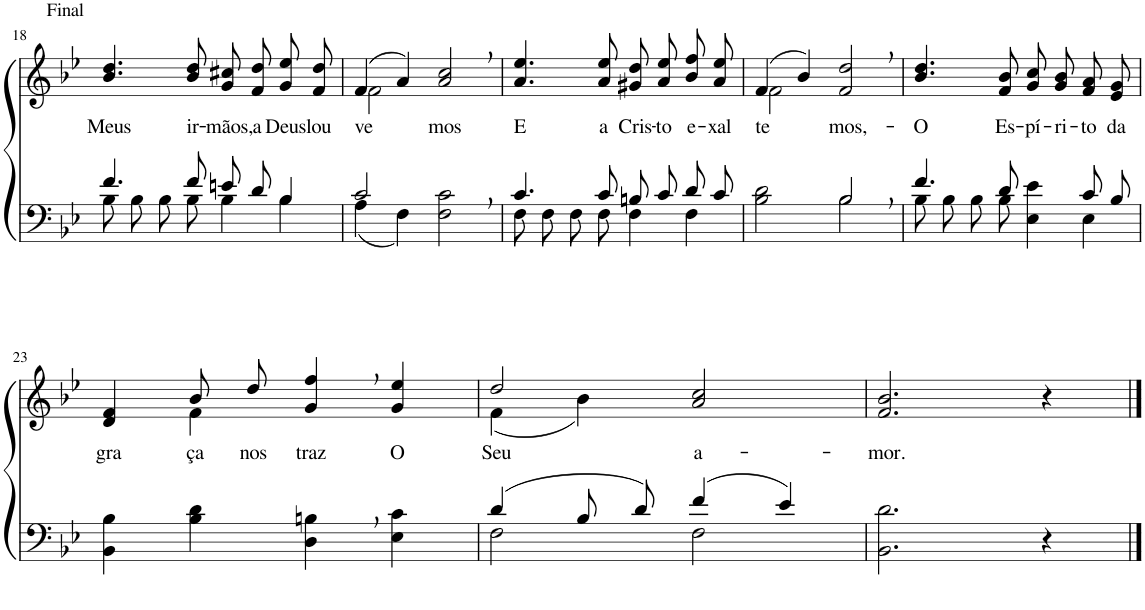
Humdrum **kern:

**kern	**kern	**text
*part2	*part1	*part1
*staff2	*staff1	*staff1
*I"Parte III e IV	*I"Parte I e II	*
!!LO:PB:g=z
*clefF4	*clefG2	*
*Trd2c3	*Trd2c3	*
*k[b-e-]	*k[b-e-]	*
*M4/4	*M4/4	*
=18	=18	=18
*^	*	*
!	!	!LO:TX:a:t=Final	!
!	!	!	!LO:LY:b
4.f/	8B-\L	4.b-/ 4.dd/	Meus
.	8B-\J	.	.
.	8B-\L	.	.
!	!	!	!LO:LY:b
8f/	8B-\J	8b-/ 8dd/	ir-
!	!	!	!LO:LY:b
8en/L	4B-\	8g\ 8cc#X\L	-mãos,
!	!	!	!LO:LY:b
8d/J	.	8f\ 8dd\J	a
!	!	!	!LO:LY:b
4B-/	4B-\	8g\ 8ee-\L	Deus
!	!	!	!LO:LY:b
.	.	8f\ 8dd\J	lou-
=19	=19	=19	=19
*	*	*^	*
!	!	!	!	!LO:LY:b
2c/	4A\	(4f/	2f\	-ve-
.	4F\	4a/)	.	.
!	!	!	!	!LO:LY:b
2ryy	2F\ 2c\	2a/, 2cc/,	2ryy	-mos
=20	=20	=20	=20	=20
!	!	!	!	!LO:LY:b
*	*	*v	*v	*
4.c/	8F\L	4.a/ 4.ee-/	E
.	8F\J	.	.
.	8F\L	.	.
!	!	!	!LO:LY:b
8c/	8F\J	8a/ 8ee-/	a
!	!	!	!LO:LY:b
8Bn/L	4F\	8g#X\ 8dd\L	Cris-
!	!	!	!LO:LY:b
8c/J	.	8a\ 8ee-\J	-to
!	!	!	!LO:LY:b
8d/L	4F\	8b-\ 8ff\L	e-
!	!	!	!LO:LY:b
8c/J	.	8a\ 8ee-\J	-xal-
=21	=21	=21	=21
*	*	*^	*
!	!	!	!	!LO:LY:b
2B-\ 2d\	2ryy	(4f/	2f\	-te-
.	.	4b-/)	.	.
!	!	!	!	!LO:LY:b
2B-,\	2B-/	2f/, 2dd/,	2ryy	-mos,-
=22	=22	=22	=22	=22
!	!	!	!	!LO:LY:b
*	*	*v	*v	*
4.f/	8B-\L	4.b-/ 4.dd/	-O
.	8B-\J	.	.
.	8B-\L	.	.
!	!	!	!LO:LY:b
8d/	8B-\J	8f/ 8b-/	Es-
!	!	!	!LO:LY:b
4E-\ 4e-\	4ryy	8g/ 8cc/L	-pí-
!	!	!	!LO:LY:b
.	.	8g/ 8b-/J	-ri-
!	!	!	!LO:LY:b
8c/L	4E-\	8f/ 8a/L	-to
!	!	!	!LO:LY:b
8B-/J	.	8e-/ 8g/J	da
*v	*v	*	*
!!LO:LB:g=z
=23	=23	=23
!	!	!LO:LY:b
*	*^	*
4BB-\ 4B-\	4d/ 4f/	4ryy	gra-
!	!	!	!LO:LY:b
4B-\ 4d\	8b-/L	4f\	-ça
!	!	!	!LO:LY:b
.	8dd/J	.	nos
!	!	!	!LO:LY:b
4D\, 4Bn\,	4g/, 4ff/,	2ryy	traz
!	!	!	!LO:LY:b
4E-\ 4c\	4g/ 4ee-/	.	O
=24	=24	=24	=24
*^	*	*	*
!	!	!	!	!LO:LY:b
(4d/	2F\	2dd/	(4f\	Seu
8B-/L	.	.	4b-\)	.
8d/J)	.	.	.	.
!	!	!	!	!LO:LY:b
(4f/	2F\	2a/ 2cc/	2ryy	a-
4e-/)	.	.	.	.
*v	*v	*	*	*
*	*v	*v	*
=25	=25	=25
!	!	!LO:LY:b
2.BB-\ 2.d\	2.f/ 2.b-/	-mor.
4r	4r	.
==	==	==
*-	*-	*-
